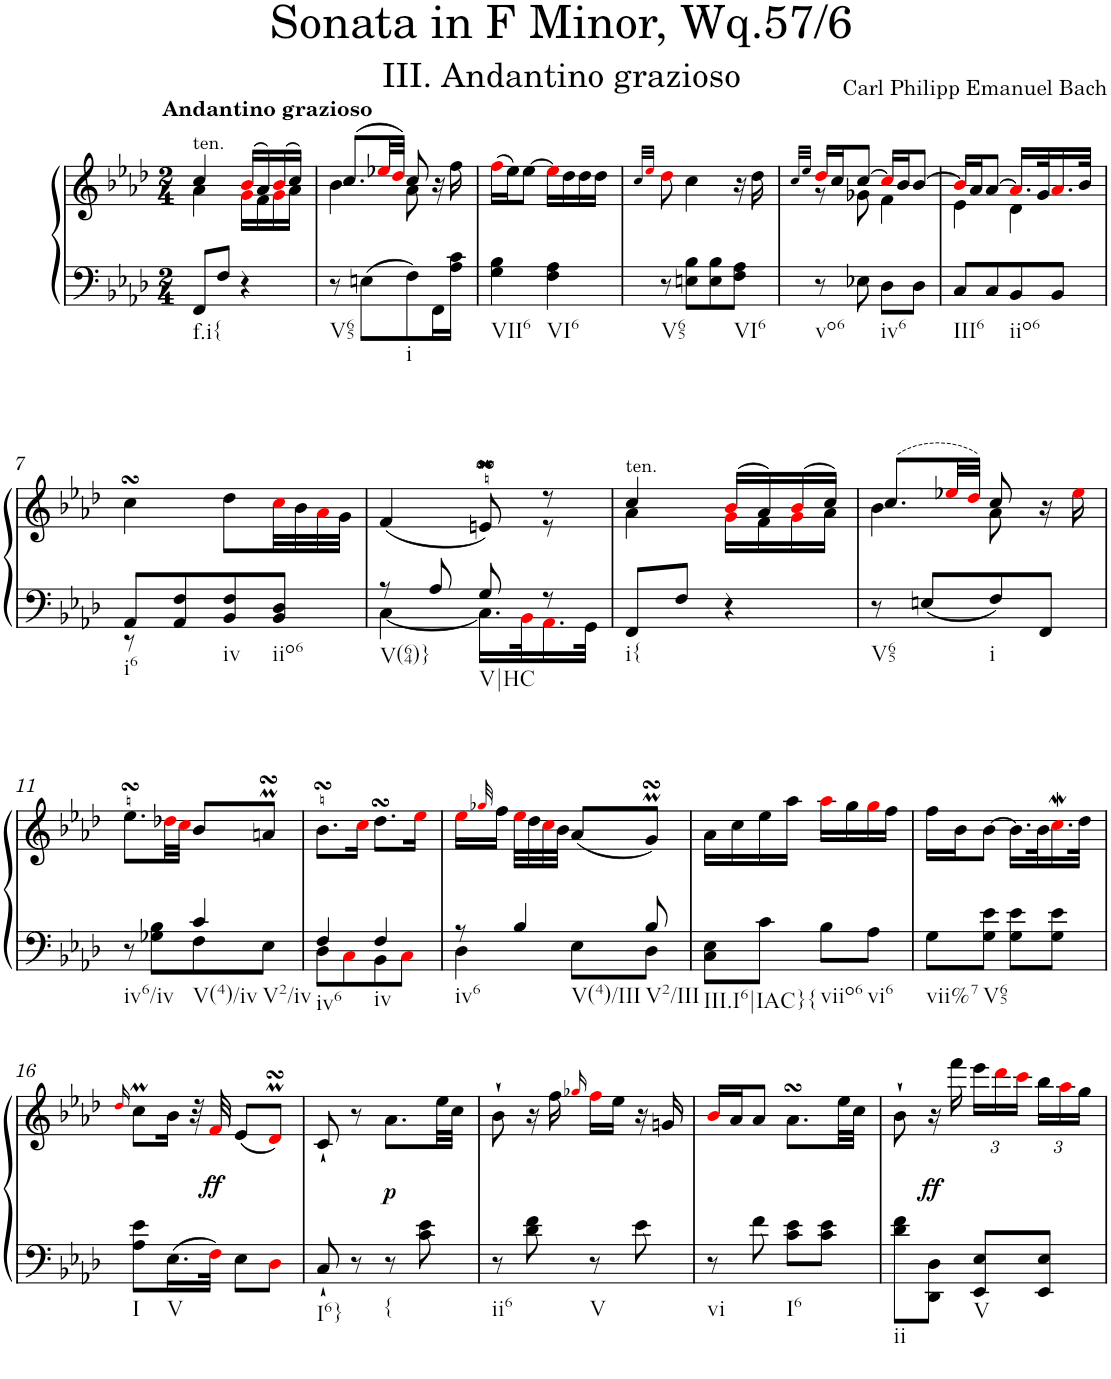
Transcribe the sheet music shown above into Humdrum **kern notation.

**kern	**kern	**dynam
*part1	*part1	*part1
*staff2	*staff1	*staff1/2
*I"Harpsichord	*	*
*I'Hch.	*	*
*clefF4	*clefG2	*
*k[b-e-a-d-]	*k[b-e-a-d-]	*
*f:	*f:	*
*M2/4	*M2/4	*
=1	=1	=1
*	*^	*
!	!LO:TX:a:B:t=Andantino grazioso	!	!
!	!LO:TX:a:t=ten.	!	!
!LO:TX:b:t=f.i{	!	!	!
8FF/L	4cc/	4a-\	.
8F/J	.	.	.
4r	(>16b-i/LL	16gi\LL	.
.	16a-/)	16f\	.
.	(>16b-i/	16gi\	.
.	16cc/JJ)	16a-\JJ	.
=2	=2	=2	=2
!LO:TX:b:t=V65	!	!	!
8r	(>8.cc/L	4b-\	.
8En\L	.	.	.
.	32ee-Xi/LL	.	.
.	32dd-i/JJJ)	.	.
!LO:TX:b:t=i	!	!	!
8F\	8cc/	8a-\	.
16FF\L	16r	8ryy	.
16A-\ 16c\JJ	16ff\	.	.
*	*v	*v	*
=3	=3	=3
!LO:TX:b:t=VII6	!	!
4G\ 4B-\	(>16ffi\LL	.
.	16ee-\J)	.
.	[8ee-\J	.
!LO:TX:b:t=VI6	!	!
4F\ 4A-\	16ee-i\LL]	.
.	16dd-\	.
.	16dd-\	.
.	16dd-\JJ	.
=4	=4	=4
.	32qcc/LLL	.
.	32qee-i/JJJ	.
!LO:TX:b:t=V65	!	!
8r	8dd-i\	.
8En\ 8B-\L	4cc\	.
8E\ 8B-\	.	.
!LO:TX:b:t=VI6	!	!
8F\ 8A-\J	16r	.
.	16dd-\	.
=5	=5	=5
.	32qcc/LLL	.
.	32qee-/JJJ	.
*	*^	*
!LO:TX:b:t=vo6	!	!	!
8r	16dd-i/LL	8r	.
.	16cc/J	.	.
8E-X\	[>8cc/J	8g-X\	.
!LO:TX:b:t=iv6	!	!	!
8D-\L	16cci/LL]	4f\	.
.	16b-/J	.	.
8D-\J	[>8b-/J	.	.
=6	=6	=6	=6
!LO:TX:b:t=III6	!	!	!
8C/L	16b-i/LL]	4e-\	.
.	16a-/J	.	.
8C/	[>8a-/J	.	.
!LO:TX:b:t=iio6	!	!	!
8BB-/	16.a-i/LL]	4d-\	.
.	32g/K	.	.
8BB-/J	16.a-i/	.	.
.	32b-/JJk	.	.
*	*v	*v	*
!!LO:LB:g=z
=7	=7	=7
*^	*	*
!LO:TX:b:t=i6	!	!	!
8AA-/L	8r	4ccsSsS\	.
8AA-/ 8F/	4.ryy	.	.
!LO:TX:b:t=iv	!	!	!
8BB-/ 8F/	.	8dd-\L	.
!LO:TX:b:t=iio6	!	!	!
8BB-/ 8D-/J	.	32cci\LL	.
.	.	32b-\	.
.	.	32a-i\	.
.	.	32g\JJJ	.
=8	=8	=8	=8
*	*	*^	*
!LO:TX:b:t=V(64)}	!	!	!	!
8r	[<4C\	(<4f/	4ryy	.
8A-/	.	.	.	.
!LO:TX:b:t=V|HC	!	!	!	!
8G/	16.C\LL]	8ensSsSm/)	8dn!i	.
.	32BB-i\K	.	.	.
8r	16.AA-i\	8r	8r	.
.	32GG\JJk	.	.	.
=9	=9	=9	=9	=9
!	!	!LO:TX:a:t=ten.	!	!
!LO:TX:b:t=i{	!	!	!	!
*v	*v	*	*	*
8FF/L	4cc/	4a-\	.
8F/J	.	.	.
4r	(>16b-i/LL	16gi\LL	.
.	16a-/)	16f\	.
.	(>16b-i/	16gi\	.
.	16cc/JJ)	16a-\JJ	.
=10	=10	=10	=10
!LO:TX:b:t=V65	!	!	!
8r	(>8.cc/L	4b-\	.
8En/L	.	.	.
.	32ee-Xi/LL	.	.
.	32dd-i/JJJ)	.	.
!LO:TX:b:t=i	!	!	!
8F/	8cc/	8a-\	.
8FF/J	16r	8ryy	.
.	16ee-i\	.	.
*	*v	*v	*
!!LO:LB:g=z
=11	=11	=11
*^	*	*
!LO:TX:b:t=iv6/iv	!	!	!
8r	4ryy	8.ee-sSSS\L	.
8G-X\ 8B-\L	.	.	.
.	.	32dd-Xi\LL	.
.	.	32cci\JJJ	.
!LO:TX:b:t=V(4)/iv	!	!	!
8F\	4c/	8b-/L	.
!LO:TX:b:t=V2/iv	!	!	!
8E-\J	.	8anmsSsS/J	.
=12	=12	=12	=12
!LO:TX:b:t=iv6	!	!	!
4F/	8D-\L	8.b-sSSS\L	.
.	8Ci\	.	.
.	.	16cci\Jk	.
!LO:TX:b:t=iv	!	!	!
4F/	8BB-\	8.dd-sSSs\L	.
.	8Ci\J	.	.
.	.	16ee-i\Jk	.
=13	=13	=13	=13
!LO:TX:b:t=iv6	!	!	!
8r	4D-\	16ee-i\LL	.
.	.	32qgg-Xi/	.
.	.	16ff\JJ	.
!LO:TX:b:t=V(4)/III	!	!	!
4B-/	.	32ee-i\LLL	.
.	.	32dd-\	.
.	.	32cci\	.
.	.	32b-\JJJ	.
.	8E-\L	(8a-/L	.
!LO:TX:b:t=V2/III	!	!	!
8B-/	8D-\J	8gmsSsS/J)	.
=14	=14	=14	=14
!LO:TX:b:t=III.I6|IAC}{	!	!	!
*v	*v	*	*
8C\ 8E-\L	16a-\LL	.
.	16cc\	.
8c\J	16ee-\	.
.	16aa-\JJ	.
!LO:TX:b:t=viio6	!	!
8B-\L	16aa-i\LL	.
.	16gg\	.
!LO:TX:b:t=vi6	!	!
8A-\J	16ggi\	.
.	16ff\JJ	.
=15	=15	=15
!LO:TX:b:t=vii%7	!	!
8G\L	16ff\LL	.
.	16b-\J	.
!LO:TX:b:t=V65	!	!
8G\ 8e-\J	[8b-\J	.
8G\ 8e-\L	16.b-\LL]	.
.	32b-\K	.
8G\ 8e-\J	16.ccWi\	.
.	32dd-\JJk	.
!!LO:LB:g=z
=16	=16	=16
.	16qdd-i/	.
!LO:TX:b:t=I	!	!
8A-\ 8e-\L	8ccm\L	.
!LO:TX:b:t=V	!	!
16.E-\L	16b-\Jk	.
.	32r	.
!	!	!LO:DY:b
32Fi\JJk	32fi/	ff
8E-\L	(<8e-/L	.
8D-i\J	8d-MsSSsi/J)	.
=17	=17	=17
!LO:TX:b:t=I6}	!	!
8C`/	8c`/	.
8r	8r	.
!LO:TX:b:t={	!	!
!	!	!LO:DY:b
8r	8.a-\L	p
8c\ 8e-\	.	.
.	32ee-\LL	.
.	32cc\JJJ	.
=18	=18	=18
!LO:TX:b:t=ii6	!	!
8r	8b-`\	.
8d-\ 8f\	16r	.
.	16ff\	.
.	16qgg-Xi/	.
!LO:TX:b:t=V	!	!
8r	16ffi\LL	.
.	16ee-\JJ	.
8e-\	16r	.
.	16gn/	.
=19	=19	=19
!LO:TX:b:t=vi	!	!
8r	16b-i/LL	.
.	16a-/J	.
8f\	8a-/J	.
!LO:TX:b:t=I6	!	!
8c\ 8e-\L	8.a-sSSs\L	.
8c\ 8e-\J	.	.
.	32ee-\LL	.
.	32cc\JJJ	.
=20	=20	=20
!LO:TX:b:t=ii	!	!
8d-\ 8f\L	8b-`\	.
!	!	!LO:DY:a=2
8DD-\ 8D-\J	16r	ff
.	16fff\	.
*	*Xbrackettup	*
!LO:TX:b:t=V	!	!
8EE-/ 8E-/L	24eee-\LL	.
.	24ddd-i\	.
.	24ccci\JJ	.
8EE-/ 8E-/J	24bb-\LL	.
.	24aa-i\	.
.	24gg\JJ	.
=	=	=
*-	*-	*-
